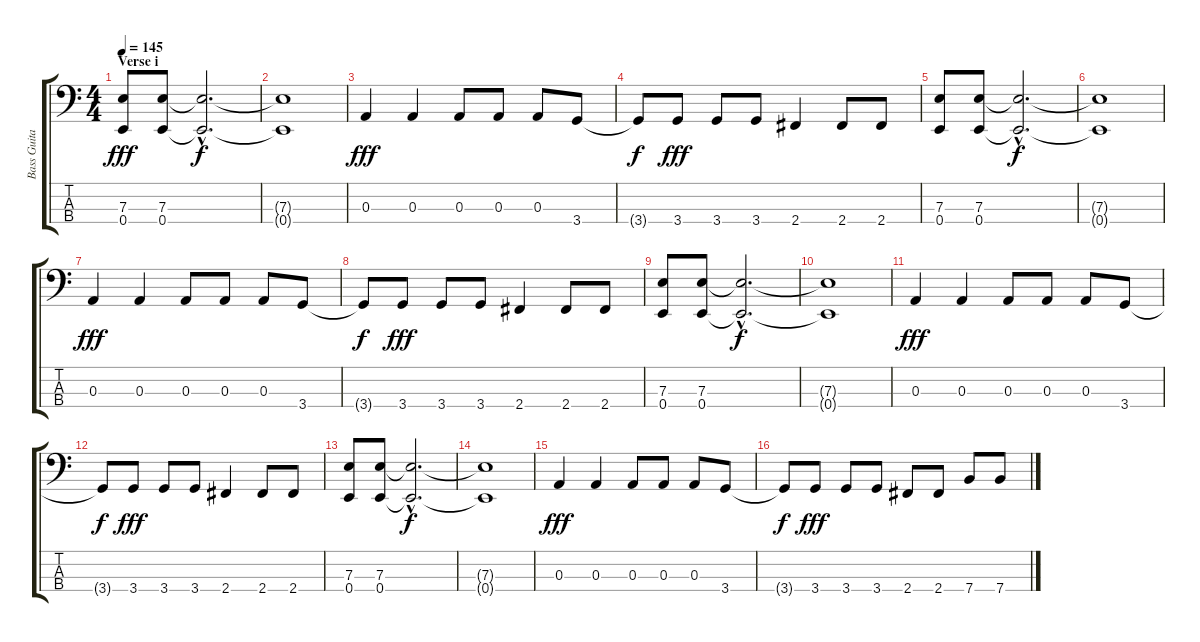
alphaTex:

\track ("Bass Guitar" "Bass Guita") {instrument electricbassfinger}
\staff {score tabs}
\tuning (G2 D2 A1 E1) {hide}
\ts (4 4)
\section ("" "Verse i")
\tempo 145
\clef f4
\ks c
(7.3 0.4).8{dy fff} (7.3 0.4).8 (7.3{hac t} 0.4{hac t}).2{d dy f} |
(7.3{t} 0.4{t}).1 |
0.3.4{dy fff} 0.3.4 0.3.8 0.3.8 0.3.8 3.4.8 |
3.4{t}.8{dy f} 3.4.8{dy fff} 3.4.8 3.4.8 2.4.4 2.4.8 2.4.8 |
(7.3 0.4).8 (7.3 0.4).8 (7.3{hac t} 0.4{hac t}).2{d dy f} |
(7.3{t} 0.4{t}).1 |
0.3.4{dy fff} 0.3.4 0.3.8 0.3.8 0.3.8 3.4.8 |
3.4{t}.8{dy f} 3.4.8{dy fff} 3.4.8 3.4.8 2.4.4 2.4.8 2.4.8 |
(7.3 0.4).8 (7.3 0.4).8 (7.3{hac t} 0.4{hac t}).2{d dy f} |
(7.3{t} 0.4{t}).1 |
0.3.4{dy fff} 0.3.4 0.3.8 0.3.8 0.3.8 3.4.8 |
3.4{t}.8{dy f} 3.4.8{dy fff} 3.4.8 3.4.8 2.4.4 2.4.8 2.4.8 |
(7.3 0.4).8 (7.3 0.4).8 (7.3{hac t} 0.4{hac t}).2{d dy f} |
(7.3{t} 0.4{t}).1 |
0.3.4{dy fff} 0.3.4 0.3.8 0.3.8 0.3.8 3.4.8 |
3.4{t}.8{dy f} 3.4.8{dy fff} 3.4.8 3.4.8 2.4.8 2.4.8 7.4.8 7.4.8
